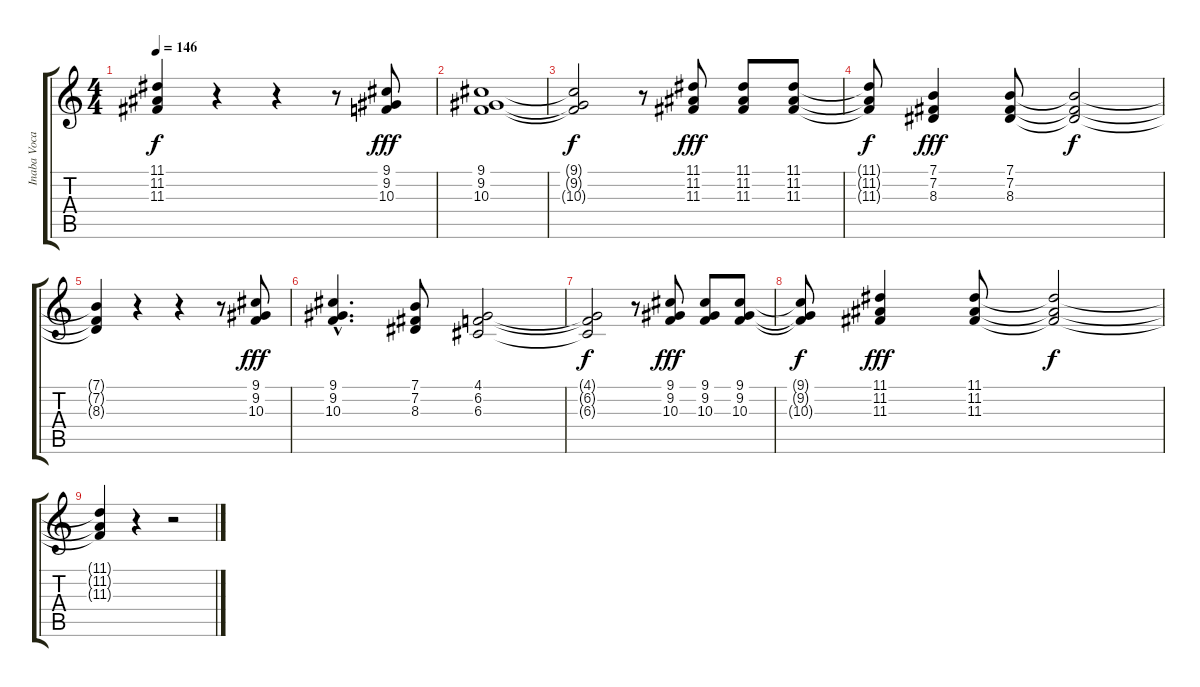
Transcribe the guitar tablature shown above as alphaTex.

\track ("Inaba Vocals" "Inaba Voca") {instrument lead6voice}
\staff {score tabs}
\tuning (E4 B3 G3 D3 A2 E2) {hide}
\ts (4 4)
\tempo 146
\clef g2
\ks c
(11.1{t} 11.2{t} 11.3{t}).4{dy f} r.4 r.4 r.8 (9.1 9.2 10.3).8{dy fff} |
(9.1 9.2 10.3).1 |
(9.1{t} 9.2{t} 10.3{t}).2{dy f} r.8 (11.1 11.2 11.3).8{dy fff} (11.1 11.2 11.3).8 (11.1 11.2 11.3).8 |
(11.1{t} 11.2{t} 11.3{t}).8{dy f} (7.1 7.2 8.3).4{dy fff} (7.1 7.2 8.3).8 (7.1{t} 7.2{t} 8.3{t}).2{dy f} |
(7.1{t} 7.2{t} 8.3{t}).4 r.4 r.4 r.8 (9.1 9.2 10.3).8{dy fff} |
(9.1{hac} 9.2{hac} 10.3{hac}).4{d} (7.1 7.2 8.3).8 (4.1 6.2 6.3).2 |
(4.1{t} 6.2{t} 6.3{t}).2{dy f} r.8 (9.1 9.2 10.3).8{dy fff} (9.1 9.2 10.3).8 (9.1 9.2 10.3).8 |
(9.1{t} 9.2{t} 10.3{t}).8{dy f} (11.1 11.2 11.3).4{dy fff} (11.1 11.2 11.3).8 (11.1{t} 11.2{t} 11.3{t}).2{dy f} |
(11.1{t} 11.2{t} 11.3{t}).4 r.4 r.2
